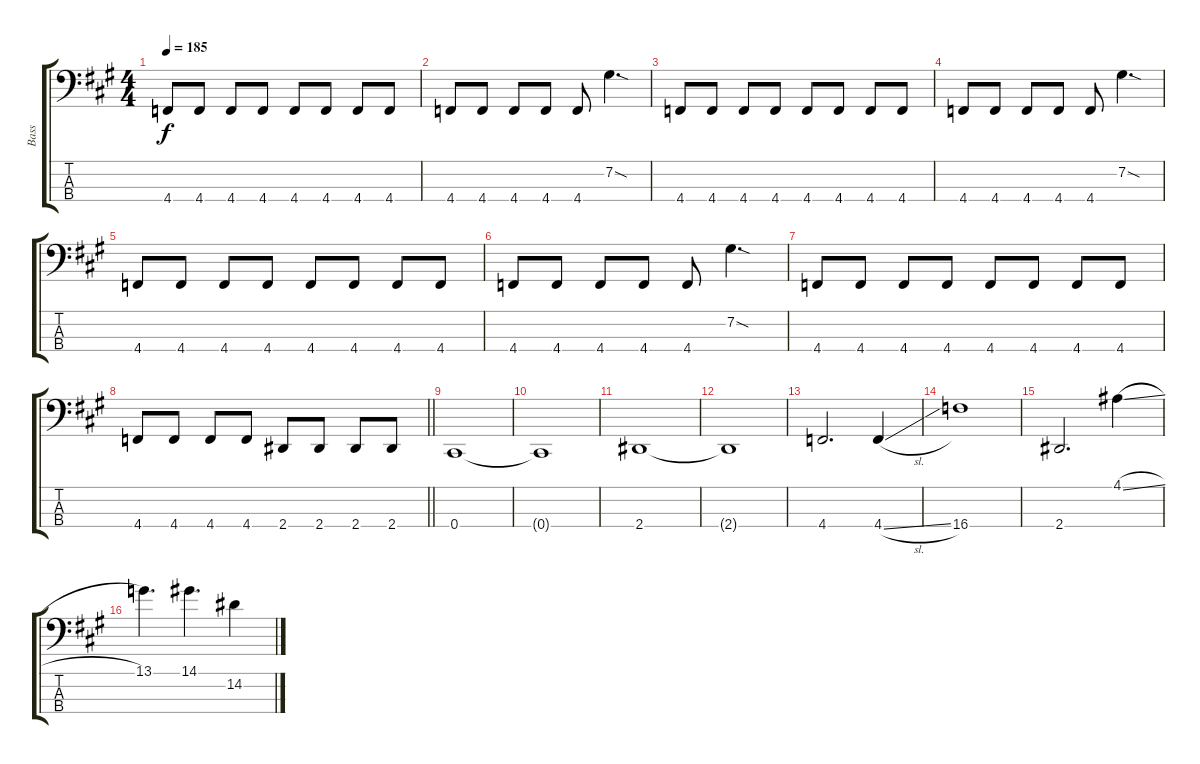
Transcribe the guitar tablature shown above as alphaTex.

\track ("Bass" "Bass") {instrument electricbasspick}
\staff {score tabs}
\tuning (Gb2 Db2 Ab1 Db1) {hide}
\ts (4 4)
\tempo 185
\clef f4
\ks f#minor
4.4.8{dy f} 4.4.8 4.4.8 4.4.8 4.4.8 4.4.8 4.4.8 4.4.8 |
4.4.8 4.4.8 4.4.8 4.4.8 4.4.8 7.2{sod}.4{d} |
4.4.8 4.4.8 4.4.8 4.4.8 4.4.8 4.4.8 4.4.8 4.4.8 |
4.4.8 4.4.8 4.4.8 4.4.8 4.4.8 7.2{sod}.4{d} |
4.4.8 4.4.8 4.4.8 4.4.8 4.4.8 4.4.8 4.4.8 4.4.8 |
4.4.8 4.4.8 4.4.8 4.4.8 4.4.8 7.2{sod}.4{d} |
4.4.8 4.4.8 4.4.8 4.4.8 4.4.8 4.4.8 4.4.8 4.4.8 |
\barLineRight lightlight
4.4.8 4.4.8 4.4.8 4.4.8 2.4.8 2.4.8 2.4.8 2.4.8 |
0.4.1 |
0.4{t}.1 |
2.4.1 |
2.4{t}.1 |
4.4.2{d} 4.4{sl}.4 |
16.4.1 |
2.4.2{d} 4.1{sl}.4 |
13.1.4{d} 14.1.4{d} 14.2.4
